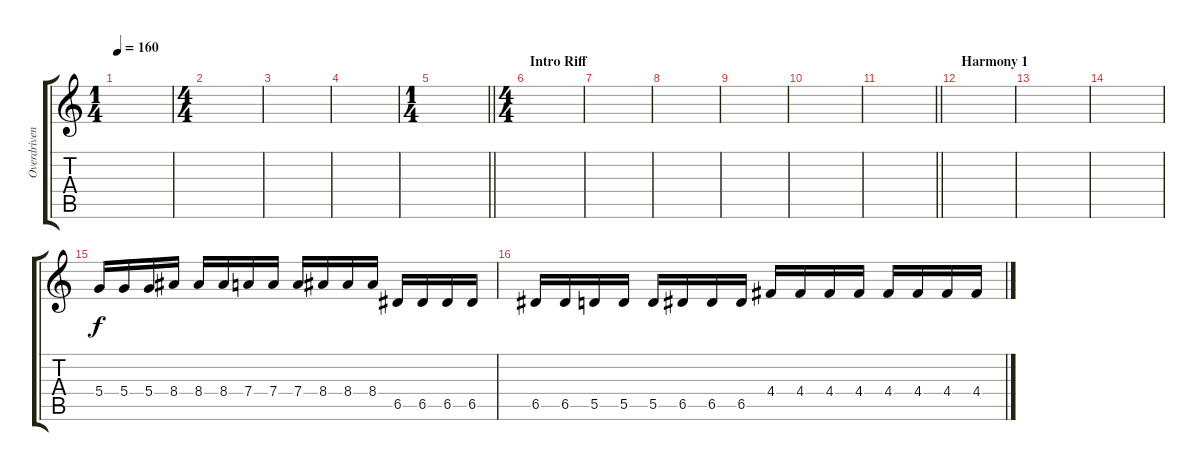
\track ("Overdriven Guitar 1" "Overdriven") {instrument overdrivenguitar}
\staff {score tabs}
\tuning (E4 B3 G3 D3 A2 E2) {hide}
\ts (1 4)
\tempo 160
\clef g2
\ks c
|
\ts (4 4)
|
|
|
\ts (1 4)
\barLineRight lightlight
|
\ts (4 4)
\section ("" "Intro Riff")
|
|
|
|
|
\barLineRight lightlight
|
\section ("" "Harmony 1")
|
|
|
5.4.16 5.4.16 5.4.16 8.4.16 8.4.16 8.4.16 7.4.16 7.4.16 7.4.16 8.4.16 8.4.16 8.4.16 6.5.16 6.5.16 6.5.16 6.5.16 |
6.5.16 6.5.16 5.5.16 5.5.16 5.5.16 6.5.16 6.5.16 6.5.16 4.4.16 4.4.16 4.4.16 4.4.16 4.4.16 4.4.16 4.4.16 4.4.16
